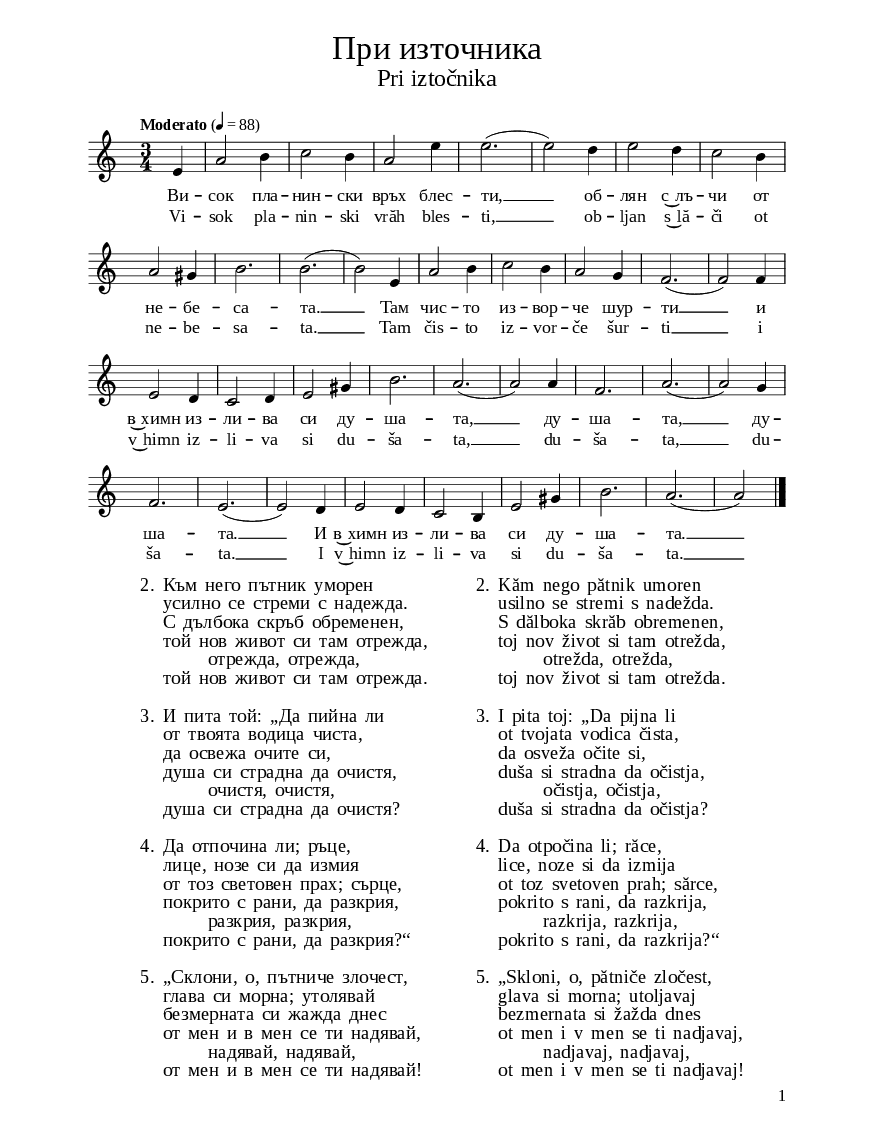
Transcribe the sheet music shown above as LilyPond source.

\version "2.24.2"

% include paper part and global functions
\include "include/globals.ily"

\bookpart {
   \label #'ref034
  \tocItem \markup "При източника – Pri iztočnika"
  \include "include/bookpart-paper.ily"
  \score {
    \include "include/score-layout.ily"

    \new Voice \absolute{
      \clef treble
      \key a \minor
      \time 3/4
      \tempoFunc "Moderato" 4 "88"
      \autoBeamOff
      \partial 4

      e'4 | a'2 b'4 | c''2 b'4 | a'2 e''4 | e''2. (| e''2) d''4 | e''2 d''4 | c''2 b'4 \break |
      a'2 gis'4 | b'2. | b'2. (| b'2 ) e'4 | a'2 b'4 | c''2 b'4 | a'2 g'4 | f'2. (| f'2 ) f'4 \break |
      e'2 d'4 | c'2 d'4 | e'2 gis'4 | b'2. | a'2. (| a'2 )a'4 | f'2. | a'2. ( | a'2 ) g'4 \break |
      f'2. | e'2. (|e'2) d'4 e'2 d'4 | c'2 b4 | e'2 gis'4 | b'2. | a'2. ( | a'2 ) \bar "|." \break
    }
    \addlyrics {
      Ви -- сок
      пла -- нин -- ски връх блес -- ти, __ об -- лян с~лъ
      -- чи от не -- бе -- са -- та. __ Там чис -- то из
      -- вор -- че шур -- ти __ и в~химн из -- ли -- ва
      си ду -- ша -- -- та, __ ду -- ша -- та, __ ду -- ша --
      та. __ И в~химн из -- ли -- ва си ду -- ша -- та. __
    }

     \addlyrics {
      Vi -- sok
      pla -- nin -- ski vrăh bles -- ti, __ ob -- ljan s~lă
      -- či ot ne -- be -- sa -- ta. __ Tam čis -- to iz
      -- vor -- če šur -- ti __ i v~himn iz -- li -- va
      si du -- ša -- -- ta, __ du -- ša -- ta, __ du -- ša --
      ta. __ I v~himn iz -- li -- va si du -- ša -- ta. __
    }

    \header {
      title = \titleFunc "При източника" "Pri iztočnika"
    }

    \midi{}

  } % score



  \markup \fontsize #+1.7 {
    \hspace #5
    \override #'(baseline-skip . 1.8)
    \column {
      \line { 2. Към него пътник уморен}
      \line {   "   " усилно се стреми с надежда.}
      \line {   "   " С дълбока скръб обременен,}
      \line {   "   " той нов живот си там отрежда,}
      \line {   "   "  "   "  "   " отрежда, отрежда,}
      \line {   "   " той нов живот си там отрежда.}
      \line { " " }
      \line { 3. И пита той: „Да пийна ли}
      \line {   "   " от твоята водица чиста, }
      \line {   "   " да освежа очите си,}
      \line {   "   " душа си страдна да очистя,}
      \line {    "   "  "   "  "   " очистя, очистя,}
      \line {   "   " душа си страдна да очистя?}
      \line { " " }
      \line { 4. Да отпочина ли; ръце,}
      \line {   "   " лице, нозе си да измия}
      \line {   "   " от тоз световен прах; сърце,}
      \line {   "   " покрито с рани, да разкрия,}
      \line {    "   "  "   "  "   " разкрия, разкрия,}
      \line {   "   " покрито с рани, да разкрия?“}
      \line { " " }
      \line { 5.  „Склони, о, пътниче злочест,}
      \line {   "   " глава си морна; утолявай}
      \line {   "   " безмерната си жажда днес}
      \line {   "   " от мен и в мен се ти надявай,}
      \line {   "   "  "   "  "   " надявай, надявай,}
      \line {   "   " от мен и в мен се ти надявай!}




    }

    \hspace #4
    \override #'(baseline-skip . 1.8)
    \column {
      \line { 2. Kăm nego pătnik umoren}
      \line {   "   " usilno se stremi s nadežda.}
      \line {   "   " S dălboka skrăb obremenen,}
      \line {   "   " toj nov život si tam otrežda,}
      \line {   "   "  "   "  "   " otrežda, otrežda,}
      \line {   "   " toj nov život si tam otrežda.}
      \line { " " }
      \line { 3. I pita toj: „Da pijna li}
      \line {   "   " ot tvojata vodica čista, }
      \line {   "   " da osveža očite si,}
      \line {   "   " duša si stradna da očistja,}
      \line {    "   "  "   "  "   " očistja, očistja,}
      \line {   "   " duša si stradna da očistja?}
      \line { " " }
      \line { 4. Da otpočina li; răce,}
      \line {   "   " lice, noze si da izmija}
      \line {   "   " ot toz svetoven prah; sărce,}
      \line {   "   " pokrito s rani, da razkrija,}
      \line {    "   "  "   "  "   " razkrija, razkrija,}
      \line {   "   " pokrito s rani, da razkrija?“}
      \line { " " }
      \line { 5.  „Skloni, o, pătniče zločest,}
      \line {   "   " glava si morna; utoljavaj}
      \line {   "   " bezmernata si žažda dnes}
      \line {   "   " ot men i v men se ti nadjavaj,}
      \line {   "   "  "   "  "   " nadjavaj, nadjavaj,}
      \line {   "   " ot men i v men se ti nadjavaj!}




    } %column
  } % markup

  \pageBreak

  \markup \fontsize #+1.7 {
    \hspace #5
    \override #'(baseline-skip . 1.8)
    \column {

      \line { 6. Гласа ти мъченишки чух,}
      \line {   "   " приех и твойта жалба мила.}
      \line {   "   " Аз съм велик Божествен дух}
      \line {   "   " и ще ти дам живот и сила,}
      \line {   "   "  "   "  "   " и сила, и сила,}
      \line {   "   " и ще ти дам живот и сила.}
      \line { " " }
      \line { 7. Ела, ела и пий от мен,}
      \line {   "   " о, мило Божие създание!}
      \line {   "   " Настъпи веч последен ден}
      \line {   "   " на всяка мъка и страданье,}
      \line {  "   "  "   "  "   " страданье, страданье,}
      \line {   "   " на всяка мъка и страданье.“}

    }

    \hspace #4
    \override #'(baseline-skip . 1.8)
    \column {

      \line { 6. Glasa ti măčeniški čuh,}
      \line {   "   " prieh i tvojta žalba mila.}
      \line {   "   " Az săm velik Božestven duh}
      \line {   "   " i šte ti dam život i sila,}
      \line {   "   "  "   "  "   " i sila, i sila,}
      \line {   "   " i šte ti dam život i sila.}
      \line { " " }
      \line { 7. Ela, ela i pij ot men,}
      \line {   "   " o, milo Božie săzdanie!}
      \line {   "   " Nastăpi več posleden den}
      \line {   "   " na vsjaka măka i stradanje,}
      \line {  "   "  "   "  "   " stradanje, stradanje,}
      \line {   "   " na vsjaka măka i stradanje.“}

    } %column
  } % markup


  \markup \empty-two


  % include foreign translation(s) of the song
  \version "2.24.2"

\markup \fill-line { \fontsize #deTitleFontSize "Bei der Quelle" }
\markup \null
\markup \null
\markup \fontsize #+1.7 {

  \override #'(baseline-skip . 1.8)

  \column {

    \line { 1. Ein hoher Berggipfel glänzt,}

    \line { "   " beschienen von himmlischen Strahlen. }

    \line { "   " Dort sprudelt eine reine Quelle }

    \line { "   " und in Hymnen gießt sie aus ihre Seele,}

    \line { "   " Seele, Seele,}

    \line { "   " und in Hymnen gießt sie ihre Seele aus.}
    \line { "   " }

    \line { 2. Zu ihr strebt mühsam ein müder }

    \line { "   "  Wanderer mit Hoffnung. }

    \line { "   " Von tiefer Trauer bedrückt,}

    \line { "   " wird ihm dort neues Leben zuteil, }

    \line { "   " zuteil, zuteil}

    \line { "   " ihm wird dort neues Leben zuteil.}
    \line { "   " }

    \line { 3. Und er fragt: }

    \line { "   " „Darf ich von deinem}

    \line { "   " reinen Wasser trinken, }

    \line { "   " damit ich meine Augen erquicke,}

    \line { "   " damit ich meine leidende Seele reinige,}

    \line { "   " reinige, reinige,}

    \line { "   " damit ich meine leidende Seele reinige?}
    \line { "   " }

    \line {  4. Darf ich mich erholen,}

    \line { "   " mein Gesicht und meine Füße }

    \line { "   " von diesem weltlichen Staub reinigen,}

    \line { "   " mein mit Wunden bedecktes Herz öffnen,}

    \line { "   " öffnen, öffnen,}

    \line { "   " mein mit Wunden bedecktes Herz öffnen?“}
    \line { "   " }
  \line {  5. „Neige dein Haupt, }

    \line { "   " oh, unglücklicher Wanderer: }

    \line { "   " lösche heute deinen unendlichen Durst }

    \line { "   " durch mich }

    \line { "   " und hoffe auf mich,}

    \line { "   " hoffe, hoffe auf mich und}

    \line { "   " hoffe du auf mich!}
   


  }

  \hspace #-1.5
  \vspace #0.5
  \override #'(baseline-skip . 1.8)
  \column {
  

    \line {  6. Ich habe deine Märtyrerstimme gehört,}

    \line { "   " deine sanfte Klage vernommen. }

    \line { "   " Ich bin ein großer, göttlicher Geist}

    \line { "   " und werde dir Leben und Kraft }

    \line { "   " und Kraft und Kraft}

    \line { "   " und ich werde dir }
     \line { "   " Leben und Kraft geben.}
    \line { "   " }

    \line {  7. Komm, komm und trinke von mir}

    \line { "   " oh, geliebtes göttliches Geschöpf! }

    \line { "   " Angebrochen ist der letzte Tag}

    \line { "   " aller Qual und Trauer,}

    \line { "   " Trauer, Trauer,}

    \line { "   " aller Qual und Trauer.“}


  }
}




} % bookpart
